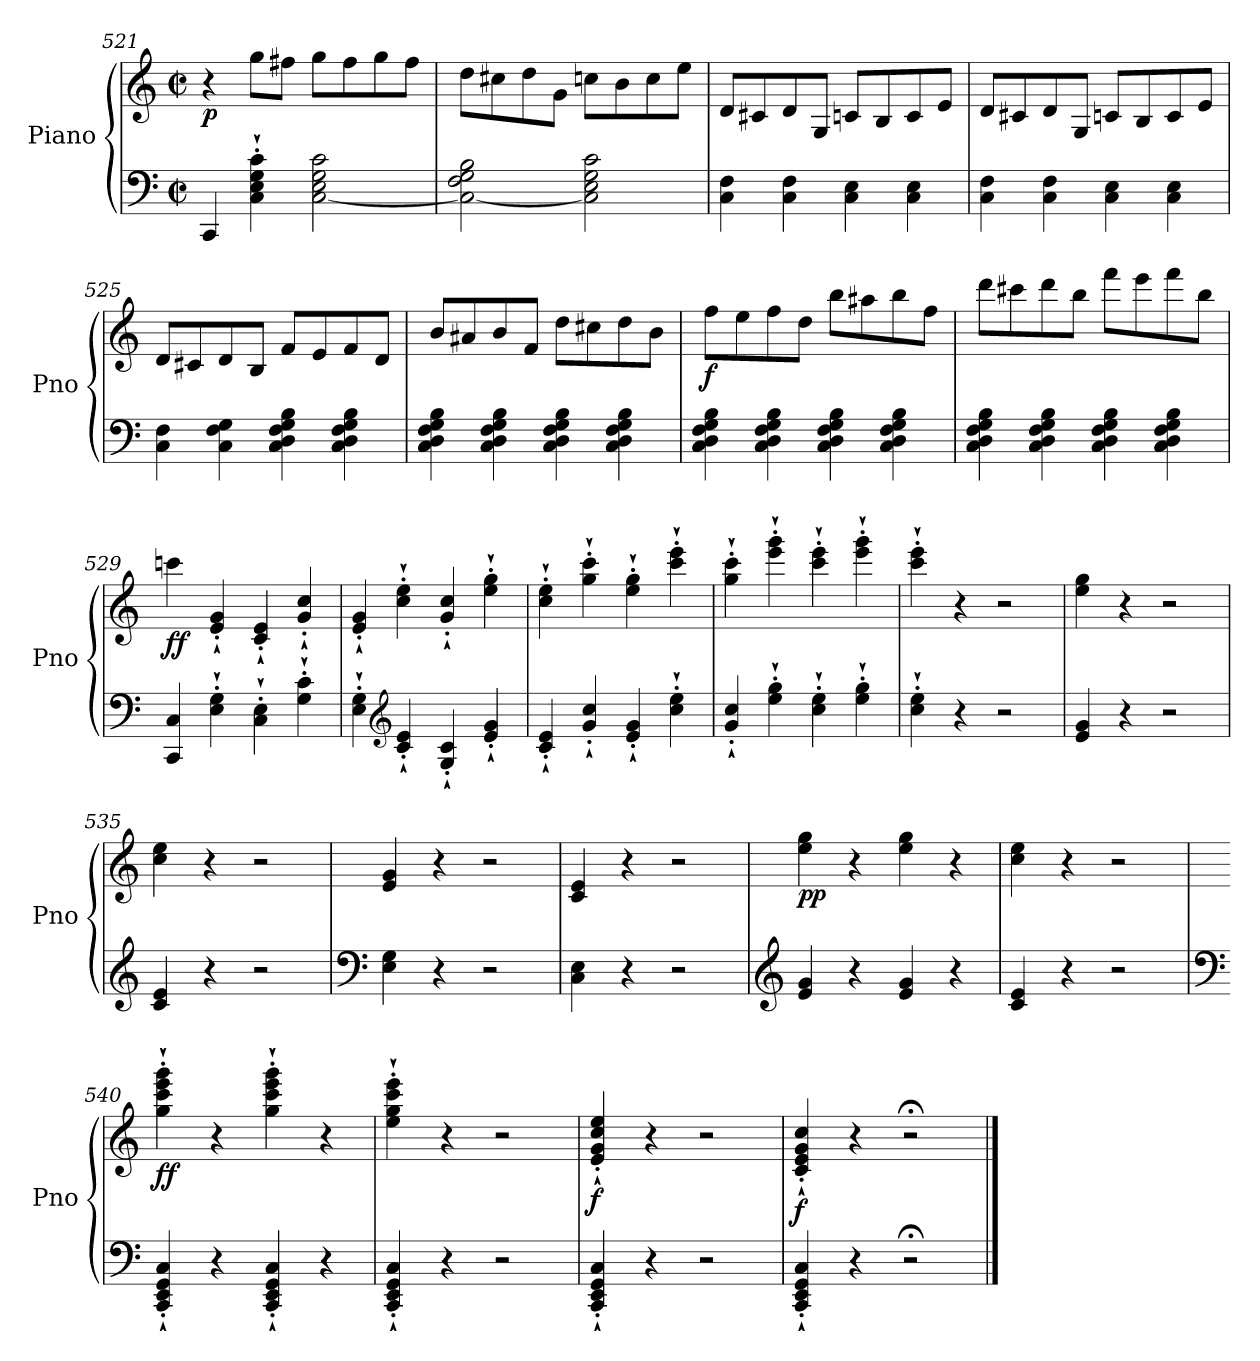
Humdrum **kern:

**kern	**kern	**dynam
*part1	*part1	*part1
*staff2	*staff1	*staff1/2
*I"Piano	*	*
*I'Pno	*	*
*clefF4	*clefG2	*
*k[]	*k[]	*
*M4/4	*M4/4	*
*met(c|)	*met(c|)	*
=521	=521	=521
!	!	!LO:DY:b
4CC/	4r	p
4C\`' 4E\`' 4G\`' 4c\`'	8gg\L	.
.	8ff#X\J	.
[2C\ 2E\ 2G\ 2c\	8gg\L	.
.	8ff#\	.
.	8gg\	.
.	8ff#\J	.
!!LO:LB:g=z
=522	=522	=522
2C\_ 2F\ 2G\ 2B\	8dd\L	.
.	8cc#X\	.
.	8dd\	.
.	8g\J	.
2C\] 2E\ 2G\ 2c\	8ccn\L	.
.	8b\	.
.	8cc\	.
.	8ee\J	.
=523	=523	=523
4C\ 4F\	8d/L	.
.	8c#X/	.
4C\ 4F\	8d/	.
.	8G/J	.
4C\ 4E\	8cn/L	.
.	8B/	.
4C\ 4E\	8c/	.
.	8e/J	.
=524	=524	=524
4C\ 4F\	8d/L	.
.	8c#X/	.
4C\ 4F\	8d/	.
.	8G/J	.
4C\ 4E\	8cn/L	.
.	8B/	.
4C\ 4E\	8c/	.
.	8e/J	.
=525	=525	=525
!	!	!LO:DY:b
4C\ 4F\	8d/L	other-dynamics
.	8c#X/	.
4C\ 4F\ 4G\	8d/	.
.	8B/J	.
4C\ 4D\ 4F\ 4G\ 4B\	8f/L	.
.	8e/	.
4C\ 4D\ 4F\ 4G\ 4B\	8f/	.
.	8d/J	.
=526	=526	=526
4C\ 4D\ 4F\ 4G\ 4B\	8b/L	.
.	8a#X/	.
4C\ 4D\ 4F\ 4G\ 4B\	8b/	.
.	8f/J	.
4C\ 4D\ 4F\ 4G\ 4B\	8dd\L	.
.	8cc#X\	.
4C\ 4D\ 4F\ 4G\ 4B\	8dd\	.
.	8b\J	.
!!LO:LB:g=z
=527	=527	=527
!	!	!LO:DY:b
4C\ 4D\ 4F\ 4G\ 4B\	8ff\L	f
.	8ee\	.
4C\ 4D\ 4F\ 4G\ 4B\	8ff\	.
.	8dd\J	.
4C\ 4D\ 4F\ 4G\ 4B\	8bb\L	.
.	8aa#X\	.
4C\ 4D\ 4F\ 4G\ 4B\	8bb\	.
.	8ff\J	.
=528	=528	=528
4C\ 4D\ 4F\ 4G\ 4B\	8ddd\L	.
.	8ccc#X\	.
4C\ 4D\ 4F\ 4G\ 4B\	8ddd\	.
.	8bb\J	.
4C\ 4D\ 4F\ 4G\ 4B\	8fff\L	.
.	8eee\	.
4C\ 4D\ 4F\ 4G\ 4B\	8fff\	.
.	8bb\J	.
=529	=529	=529
!	!	!LO:DY:b
4CC/ 4C/	4cccn\	ff
4E\`' 4G\`'	4e/`' 4g/`'	.
4C\`' 4E\`'	4c/`' 4e/`'	.
4G\`' 4c\`'	4g/`' 4cc/`'	.
=530	=530	=530
4E\`' 4G\`'	4e/`' 4g/`'	.
*clefG2	*	*
4c/`' 4e/`'	4cc\`' 4ee\`'	.
4G/`' 4c/`'	4g/`' 4cc/`'	.
4e/`' 4g/`'	4ee\`' 4gg\`'	.
=531	=531	=531
4c/`' 4e/`'	4cc\`' 4ee\`'	.
4g/`' 4cc/`'	4gg\`' 4ccc\`'	.
4e/`' 4g/`'	4ee\`' 4gg\`'	.
4cc\`' 4ee\`'	4ccc\`' 4eee\`'	.
=532	=532	=532
4g/`' 4cc/`'	4gg\`' 4ccc\`'	.
4ee\`' 4gg\`'	4eee\`' 4ggg\`'	.
4cc\`' 4ee\`'	4ccc\`' 4eee\`'	.
4ee\`' 4gg\`'	4eee\`' 4ggg\`'	.
=533	=533	=533
4cc\`' 4ee\`'	4ccc\`' 4eee\`'	.
4r	4r	.
2r	2r	.
!!LO:LB:g=z
=534	=534	=534
!	!	!LO:DY:b
4e/ 4g/	4ee\ 4gg\	other-dynamics
4r	4r	.
2r	2r	.
=535	=535	=535
4c/ 4e/	4cc\ 4ee\	.
4r	4r	.
2r	2r	.
=536	=536	=536
*clefF4	*	*
4E\ 4G\	4e/ 4g/	.
4r	4r	.
2r	2r	.
=537	=537	=537
4C\ 4E\	4c/ 4e/	.
4r	4r	.
2r	2r	.
=538	=538	=538
*clefG2	*	*
!	!	!LO:DY:b
4e/ 4g/	4ee\ 4gg\	pp
4r	4r	.
4e/ 4g/	4ee\ 4gg\	.
4r	4r	.
=539	=539	=539
4c/ 4e/	4cc\ 4ee\	.
4r	4r	.
2r	2r	.
=540	=540	=540
*clefF4	*	*
!	!	!LO:DY:b
4CC/`' 4EE/`' 4GG/`' 4C/`'	4gg\`' 4ccc\`' 4eee\`' 4ggg\`'	ff
4r	4r	.
4CC/`' 4EE/`' 4GG/`' 4C/`'	4gg\`' 4ccc\`' 4eee\`' 4ggg\`'	.
4r	4r	.
=541	=541	=541
4CC/`' 4EE/`' 4GG/`' 4C/`'	4ee\`' 4gg\`' 4ccc\`' 4eee\`'	.
4r	4r	.
2r	2r	.
=542	=542	=542
!	!	!LO:DY:b
4CC/`' 4EE/`' 4GG/`' 4C/`'	4e/`' 4g/`' 4cc/`' 4ee/`'	f
4r	4r	.
2r	2r	.
=543	=543	=543
!	!	!LO:DY:b
4CC/`' 4EE/`' 4GG/`' 4C/`'	4c/`' 4e/`' 4g/`' 4cc/`'	f
4r	4r	.
2r;<	2r;<	.
==	==	==
*-	*-	*-
